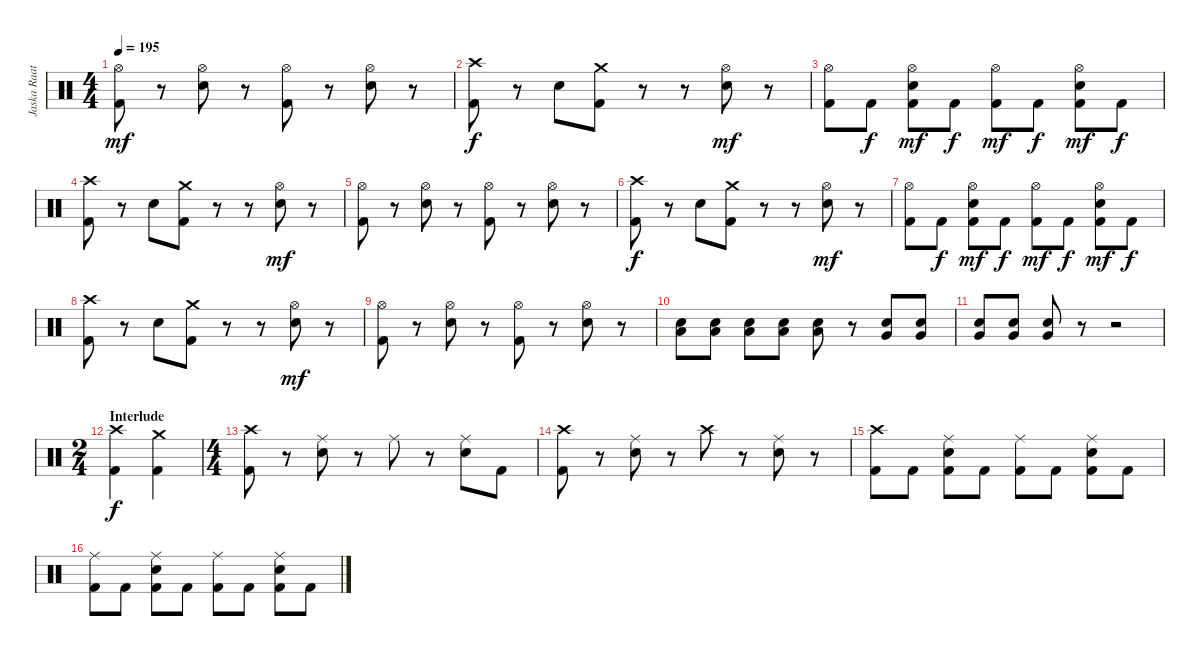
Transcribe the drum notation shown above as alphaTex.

\track ("Jaska Raatikainen" "Jaska Raat") {instrument percussion}
\staff {score}
\articulation defaults
\ts (4 4)
\tempo 195
\clef neutral
\ks c
("Hi-Hat (open)" "Kick (hit) 2").8{dy mf} r.8 ("Hi-Hat (open)" "Snare (hit) 2").8 r.8 ("Hi-Hat (open)" "Kick (hit) 2").8 r.8 ("Hi-Hat (open)" "Snare (hit) 2").8 r.8 |
("Crash high (hit)" "Kick (hit) 2").8{dy f} r.8 "Snare (hit) 2".8 ("Crash medium (hit)" "Kick (hit) 2").8 r.8 r.8 ("Hi-Hat (open)" "Snare (hit) 2").8{dy mf} r.8 |
("Hi-Hat (open)" "Kick (hit) 2").8 "Kick (hit) 2".8{dy f} ("Hi-Hat (open)" "Snare (hit) 2" "Kick (hit) 2").8{dy mf} "Kick (hit) 2".8{dy f} ("Hi-Hat (open)" "Kick (hit) 2").8{dy mf} "Kick (hit) 2".8{dy f} ("Hi-Hat (open)" "Snare (hit) 2" "Kick (hit) 2").8{dy mf} "Kick (hit) 2".8{dy f} |
("Crash high (hit)" "Kick (hit) 2").8 r.8 "Snare (hit) 2".8 ("Crash medium (hit)" "Kick (hit) 2").8 r.8 r.8 ("Hi-Hat (open)" "Snare (hit) 2").8{dy mf} r.8 |
("Hi-Hat (open)" "Kick (hit) 2").8 r.8 ("Hi-Hat (open)" "Snare (hit) 2").8 r.8 ("Hi-Hat (open)" "Kick (hit) 2").8 r.8 ("Hi-Hat (open)" "Snare (hit) 2").8 r.8 |
("Crash high (hit)" "Kick (hit) 2").8{dy f} r.8 "Snare (hit) 2".8 ("Crash medium (hit)" "Kick (hit) 2").8 r.8 r.8 ("Hi-Hat (open)" "Snare (hit) 2").8{dy mf} r.8 |
("Hi-Hat (open)" "Kick (hit) 2").8 "Kick (hit) 2".8{dy f} ("Hi-Hat (open)" "Snare (hit) 2" "Kick (hit) 2").8{dy mf} "Kick (hit) 2".8{dy f} ("Hi-Hat (open)" "Kick (hit) 2").8{dy mf} "Kick (hit) 2".8{dy f} ("Hi-Hat (open)" "Snare (hit) 2" "Kick (hit) 2").8{dy mf} "Kick (hit) 2".8{dy f} |
("Crash high (hit)" "Kick (hit) 2").8 r.8 "Snare (hit) 2".8 ("Crash medium (hit)" "Kick (hit) 2").8 r.8 r.8 ("Hi-Hat (open)" "Snare (hit) 2").8{dy mf} r.8 |
("Hi-Hat (open)" "Kick (hit) 2").8 r.8 ("Hi-Hat (open)" "Snare (hit) 2").8 r.8 ("Hi-Hat (open)" "Kick (hit) 2").8 r.8 ("Hi-Hat (open)" "Snare (hit) 2").8 r.8 |
("Snare (hit) 2" "Low Tom (hit)").8 ("Snare (hit) 2" "Low Tom (hit)").8 ("Snare (hit) 2" "Low Tom (hit)").8 ("Snare (hit) 2" "Low Tom (hit)").8 ("Snare (hit) 2" "Low Tom (hit)").8 r.8 ("Snare (hit) 2" "Very Low Tom (hit)").8 ("Snare (hit) 2" "Very Low Tom (hit)").8 |
("Snare (hit) 2" "Very Low Tom (hit)").8 ("Snare (hit) 2" "Very Low Tom (hit)").8 ("Snare (hit) 2" "Very Low Tom (hit)").8 r.8 r.2 |
\ts (2 4)
\section ("" "Interlude")
("Crash high (hit)" "Kick (hit) 2").4{dy f} ("Crash medium (hit)" "Kick (hit) 2").4 |
\ts (4 4)
("Crash high (hit)" "Kick (hit) 2").8 r.8 ("Ride (middle)" "Snare (hit) 2").8 r.8 "Ride (middle)".8 r.8 ("Ride (middle)" "Snare (hit) 2").8 "Kick (hit) 2".8 |
("Crash high (hit)" "Kick (hit) 2").8 r.8 ("Ride (middle)" "Snare (hit) 2").8 r.8 "Crash high (hit)".8 r.8 ("Ride (middle)" "Snare (hit) 2").8 r.8 |
("Crash high (hit)" "Kick (hit) 2").8 "Kick (hit) 2".8 ("Ride (middle)" "Snare (hit) 2" "Kick (hit) 2").8 "Kick (hit) 2".8 ("Ride (middle)" "Kick (hit) 2").8 "Kick (hit) 2".8 ("Ride (middle)" "Snare (hit) 2" "Kick (hit) 2").8 "Kick (hit) 2".8 |
("Ride (middle)" "Kick (hit) 2").8 "Kick (hit) 2".8 ("Ride (middle)" "Snare (hit) 2" "Kick (hit) 2").8 "Kick (hit) 2".8 ("Ride (middle)" "Kick (hit) 2").8 "Kick (hit) 2".8 ("Ride (middle)" "Snare (hit) 2" "Kick (hit) 2").8 "Kick (hit) 2".8
